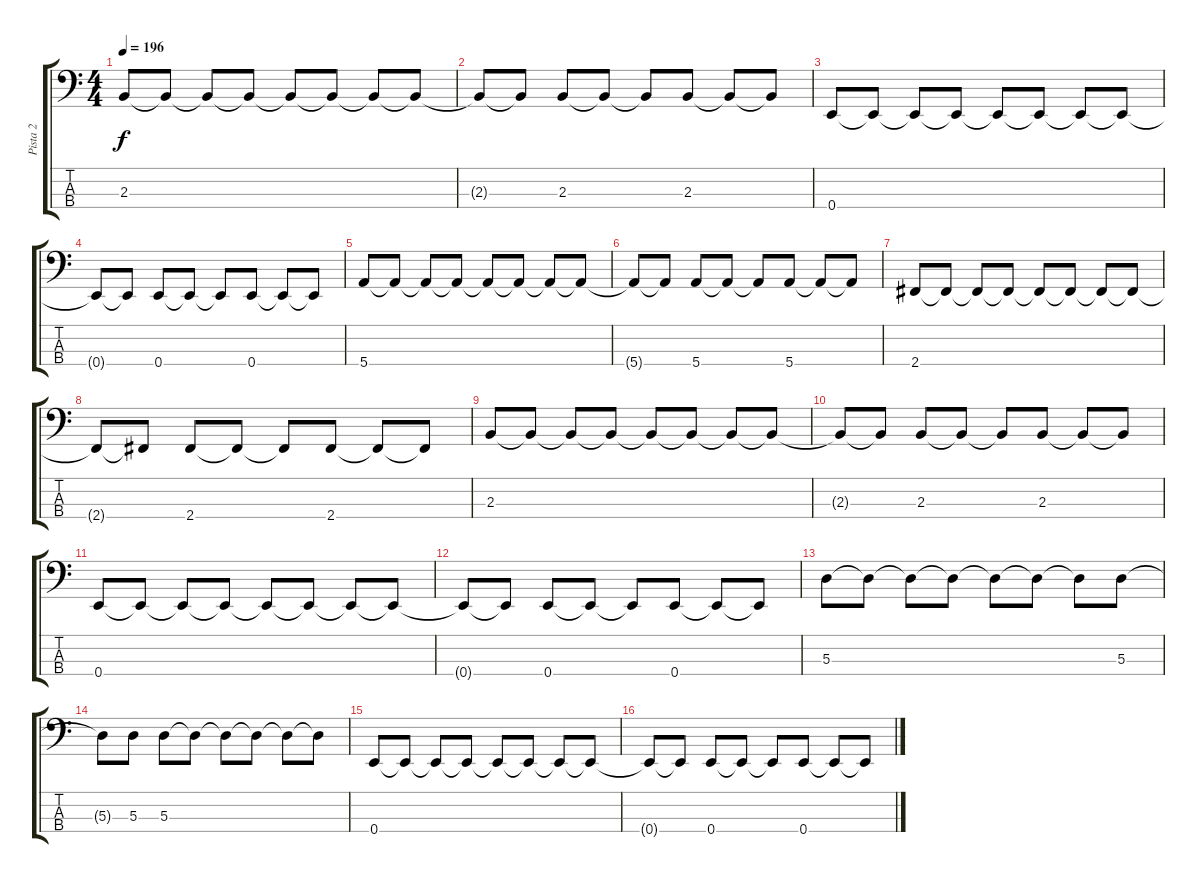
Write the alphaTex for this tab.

\track ("Pista 2" "Pista 2") {instrument electricbasspick}
\staff {score tabs}
\tuning (G2 D2 A1 E1) {hide}
\ts (4 4)
\tempo 196
\clef f4
\ks c
2.3.8{dy f} 2.3{t}.8 2.3{t}.8 2.3{t}.8 2.3{t}.8 2.3{t}.8 2.3{t}.8 2.3{t}.8 |
2.3{t}.8 2.3{t}.8 2.3.8 2.3{t}.8 2.3{t}.8 2.3.8 2.3{t}.8 2.3{t}.8 |
0.4.8 0.4{t}.8 0.4{t}.8 0.4{t}.8 0.4{t}.8 0.4{t}.8 0.4{t}.8 0.4{t}.8 |
0.4{t}.8 0.4{t}.8 0.4.8 0.4{t}.8 0.4{t}.8 0.4.8 0.4{t}.8 0.4{t}.8 |
5.4.8 5.4{t}.8 5.4{t}.8 5.4{t}.8 5.4{t}.8 5.4{t}.8 5.4{t}.8 5.4{t}.8 |
5.4{t}.8 5.4{t}.8 5.4.8 5.4{t}.8 5.4{t}.8 5.4.8 5.4{t}.8 5.4{t}.8 |
2.4.8 2.4{t}.8 2.4{t}.8 2.4{t}.8 2.4{t}.8 2.4{t}.8 2.4{t}.8 2.4{t}.8 |
2.4{t}.8 2.4{t}.8 2.4.8 2.4{t}.8 2.4{t}.8 2.4.8 2.4{t}.8 2.4{t}.8 |
2.3.8 2.3{t}.8 2.3{t}.8 2.3{t}.8 2.3{t}.8 2.3{t}.8 2.3{t}.8 2.3{t}.8 |
2.3{t}.8 2.3{t}.8 2.3.8 2.3{t}.8 2.3{t}.8 2.3.8 2.3{t}.8 2.3{t}.8 |
0.4.8 0.4{t}.8 0.4{t}.8 0.4{t}.8 0.4{t}.8 0.4{t}.8 0.4{t}.8 0.4{t}.8 |
0.4{t}.8 0.4{t}.8 0.4.8 0.4{t}.8 0.4{t}.8 0.4.8 0.4{t}.8 0.4{t}.8 |
5.3.8 5.3{t}.8 5.3{t}.8 5.3{t}.8 5.3{t}.8 5.3{t}.8 5.3{t}.8 5.3.8 |
5.3{t}.8 5.3.8 5.3.8 5.3{t}.8 5.3{t}.8 5.3{t}.8 5.3{t}.8 5.3{t}.8 |
0.4.8 0.4{t}.8 0.4{t}.8 0.4{t}.8 0.4{t}.8 0.4{t}.8 0.4{t}.8 0.4{t}.8 |
0.4{t}.8 0.4{t}.8 0.4.8 0.4{t}.8 0.4{t}.8 0.4.8 0.4{t}.8 0.4{t}.8
